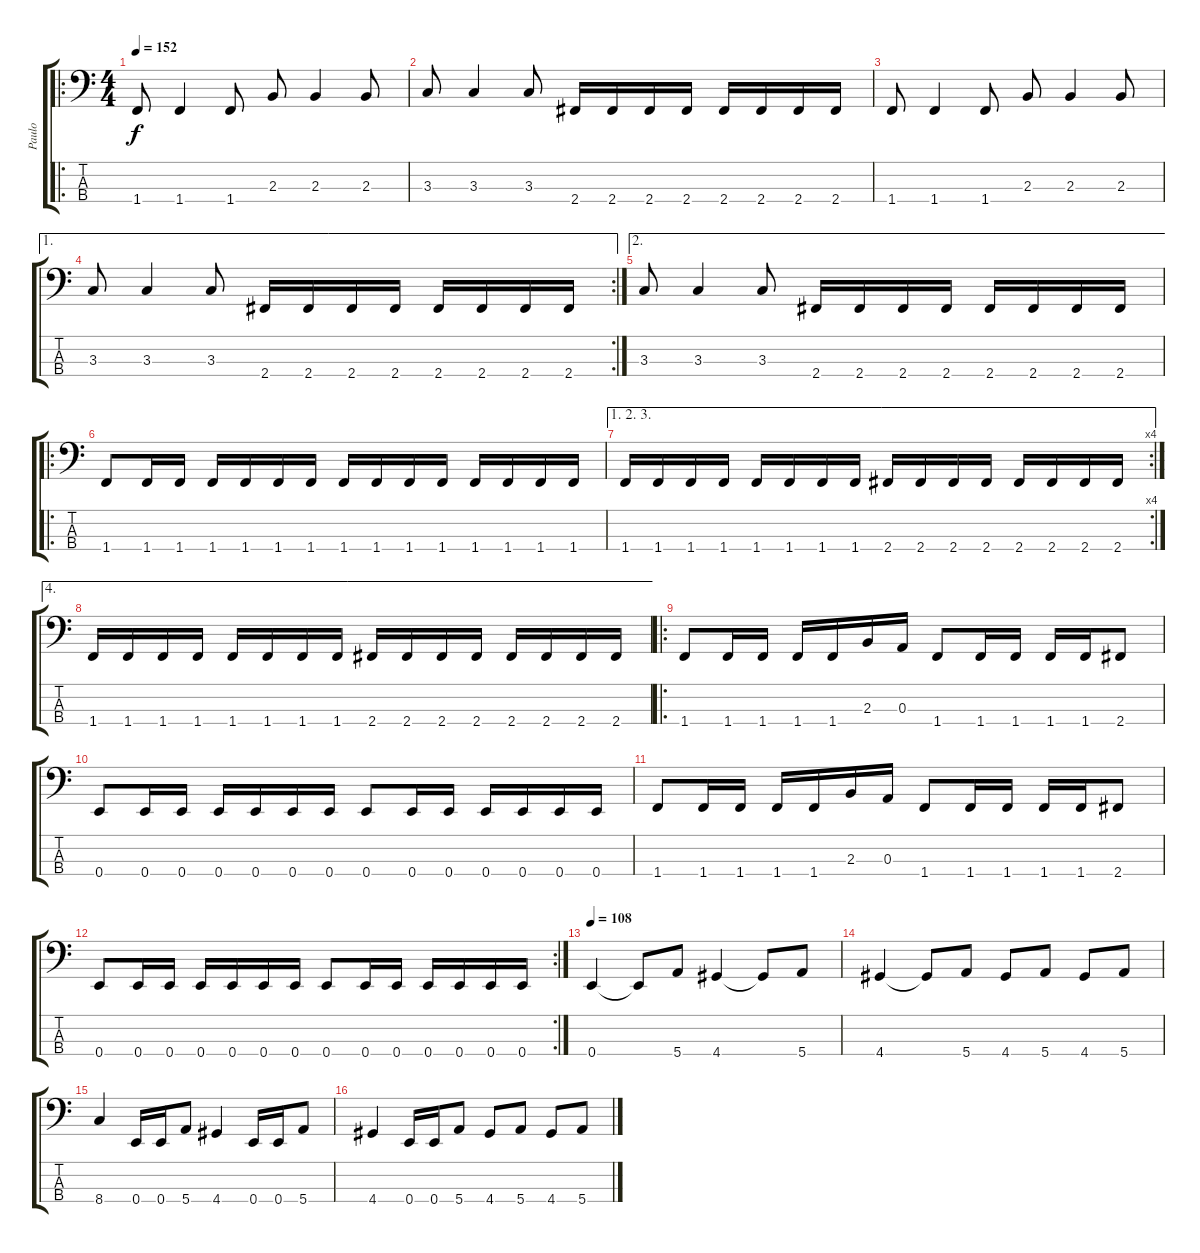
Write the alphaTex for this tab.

\track ("Paulo" "Paulo") {instrument electricbasspick}
\staff {score tabs}
\tuning (G2 D2 A1 E1) {hide}
\ro
\ts (4 4)
\tempo 152
\clef f4
\ks c
1.4.8{dy f} 1.4.4 1.4.8 2.3.8 2.3.4 2.3.8 |
3.3.8 3.3.4 3.3.8 2.4.16 2.4.16 2.4.16 2.4.16 2.4.16 2.4.16 2.4.16 2.4.16 |
1.4.8 1.4.4 1.4.8 2.3.8 2.3.4 2.3.8 |
\ae 1
\rc 2
3.3.8 3.3.4 3.3.8 2.4.16 2.4.16 2.4.16 2.4.16 2.4.16 2.4.16 2.4.16 2.4.16 |
\ae 2
3.3.8 3.3.4 3.3.8 2.4.16 2.4.16 2.4.16 2.4.16 2.4.16 2.4.16 2.4.16 2.4.16 |
\ro
1.4.8 1.4.16 1.4.16 1.4.16 1.4.16 1.4.16 1.4.16 1.4.16 1.4.16 1.4.16 1.4.16 1.4.16 1.4.16 1.4.16 1.4.16 |
\ae (1 2 3)
\rc 4
1.4.16 1.4.16 1.4.16 1.4.16 1.4.16 1.4.16 1.4.16 1.4.16 2.4.16 2.4.16 2.4.16 2.4.16 2.4.16 2.4.16 2.4.16 2.4.16 |
\ae 4
1.4.16 1.4.16 1.4.16 1.4.16 1.4.16 1.4.16 1.4.16 1.4.16 2.4.16 2.4.16 2.4.16 2.4.16 2.4.16 2.4.16 2.4.16 2.4.16 |
\ro
1.4.8 1.4.16 1.4.16 1.4.16 1.4.16 2.3.16 0.3.16 1.4.8 1.4.16 1.4.16 1.4.16 1.4.16 2.4.8 |
0.4.8 0.4.16 0.4.16 0.4.16 0.4.16 0.4.16 0.4.16 0.4.8 0.4.16 0.4.16 0.4.16 0.4.16 0.4.16 0.4.16 |
1.4.8 1.4.16 1.4.16 1.4.16 1.4.16 2.3.16 0.3.16 1.4.8 1.4.16 1.4.16 1.4.16 1.4.16 2.4.8 |
\rc 2
0.4.8 0.4.16 0.4.16 0.4.16 0.4.16 0.4.16 0.4.16 0.4.8 0.4.16 0.4.16 0.4.16 0.4.16 0.4.16 0.4.16 |
\tempo 108
0.4.4 0.4{t}.8 5.4.8 4.4.4 4.4{t}.8 5.4.8 |
4.4.4 4.4{t}.8 5.4.8 4.4.8 5.4.8 4.4.8 5.4.8 |
8.4.4 0.4.16 0.4.16 5.4.8 4.4.4 0.4.16 0.4.16 5.4.8 |
4.4.4 0.4.16 0.4.16 5.4.8 4.4.8 5.4.8 4.4.8 5.4.8
